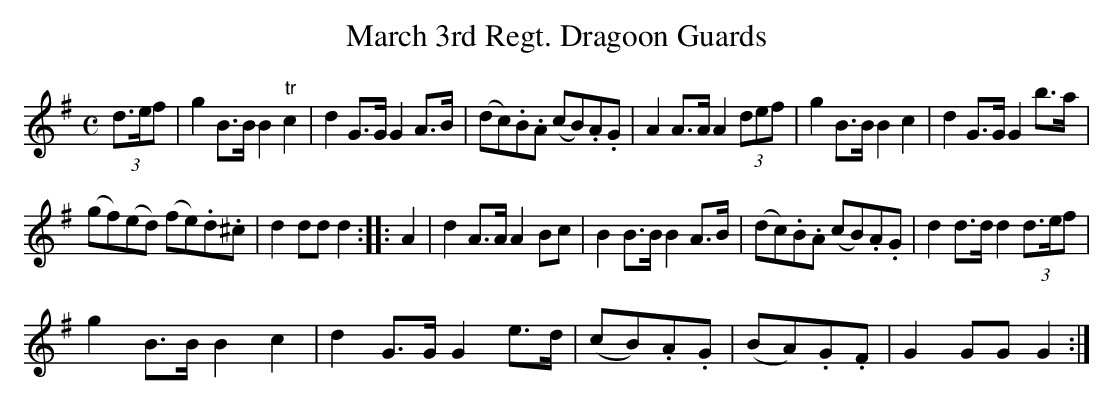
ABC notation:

X:1
T:March 3rd Regt. Dragoon Guards
M:C
K:G major
(3d>ef|\
g2B>B B2"tr"c2| d2G>G G2A>B| \
(dc).B.A (cB).A.G| A2A>A A2(3def|\
g2B>B B2c2| d2G>G G2b>a|
(gf)(ed) (fe).d.^c| d2dd d2::\
A2|\
d2A>A A2Bc| B2B>B B2A>B| (dc).B.A (cB).A.G| d2d>d d2(3d>ef|
g2B>B B2c2| d2G>G G2e>d| (cB).A.G| (BA).G.F| G2GG G2:|
